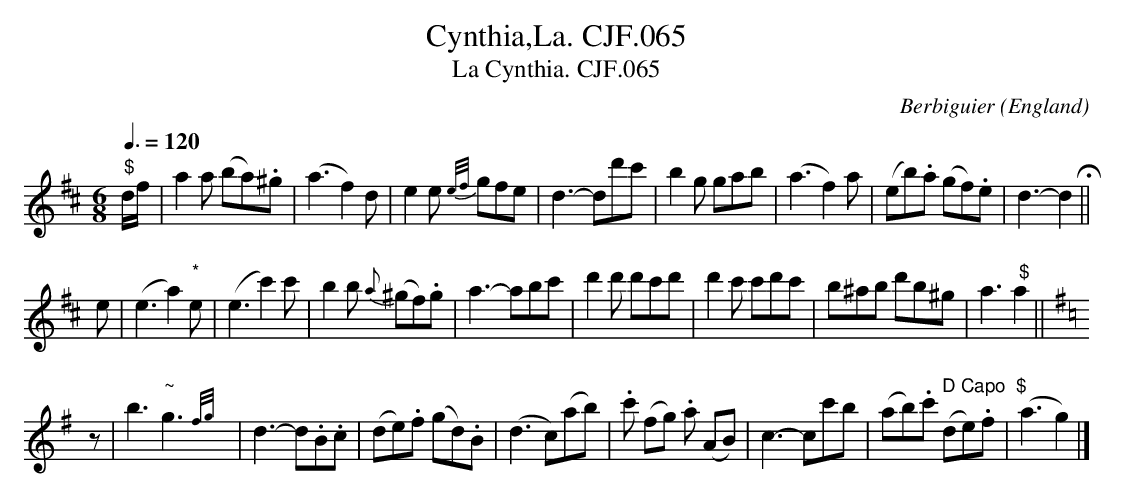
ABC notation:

X:1
T:Cynthia,La. CJF.065
T:La Cynthia. CJF.065
C:Berbiguier
L:1/8
M:6/8
O:England
Q:3/8=120
K:D
"$"d/f/|a2a (ba).^g|(a3f2)d|e2e {e/f/}gfe|d3-dd'c'|\
b2g gab|(a3f2)a|(eb).a (gf).e|d3-d2H||!
e|(e3a2)"*"e|(e3c'2)c'|b2b {a}(^gf).g|a3-abc'|\
d'2d' d'c'd'|d'2c' c'd'c'|b^ab d'b^g|a3" $"a2||!
K:G
z|b3"~"g3{f/g/}|d3-d.B.c|(de).f (gd).B|(d3c)(ab)|\
.c' (fg) .a (AB)|c3-cc'b|(ab).c' " D Capo  $"(de).f|(a3g2)|]
